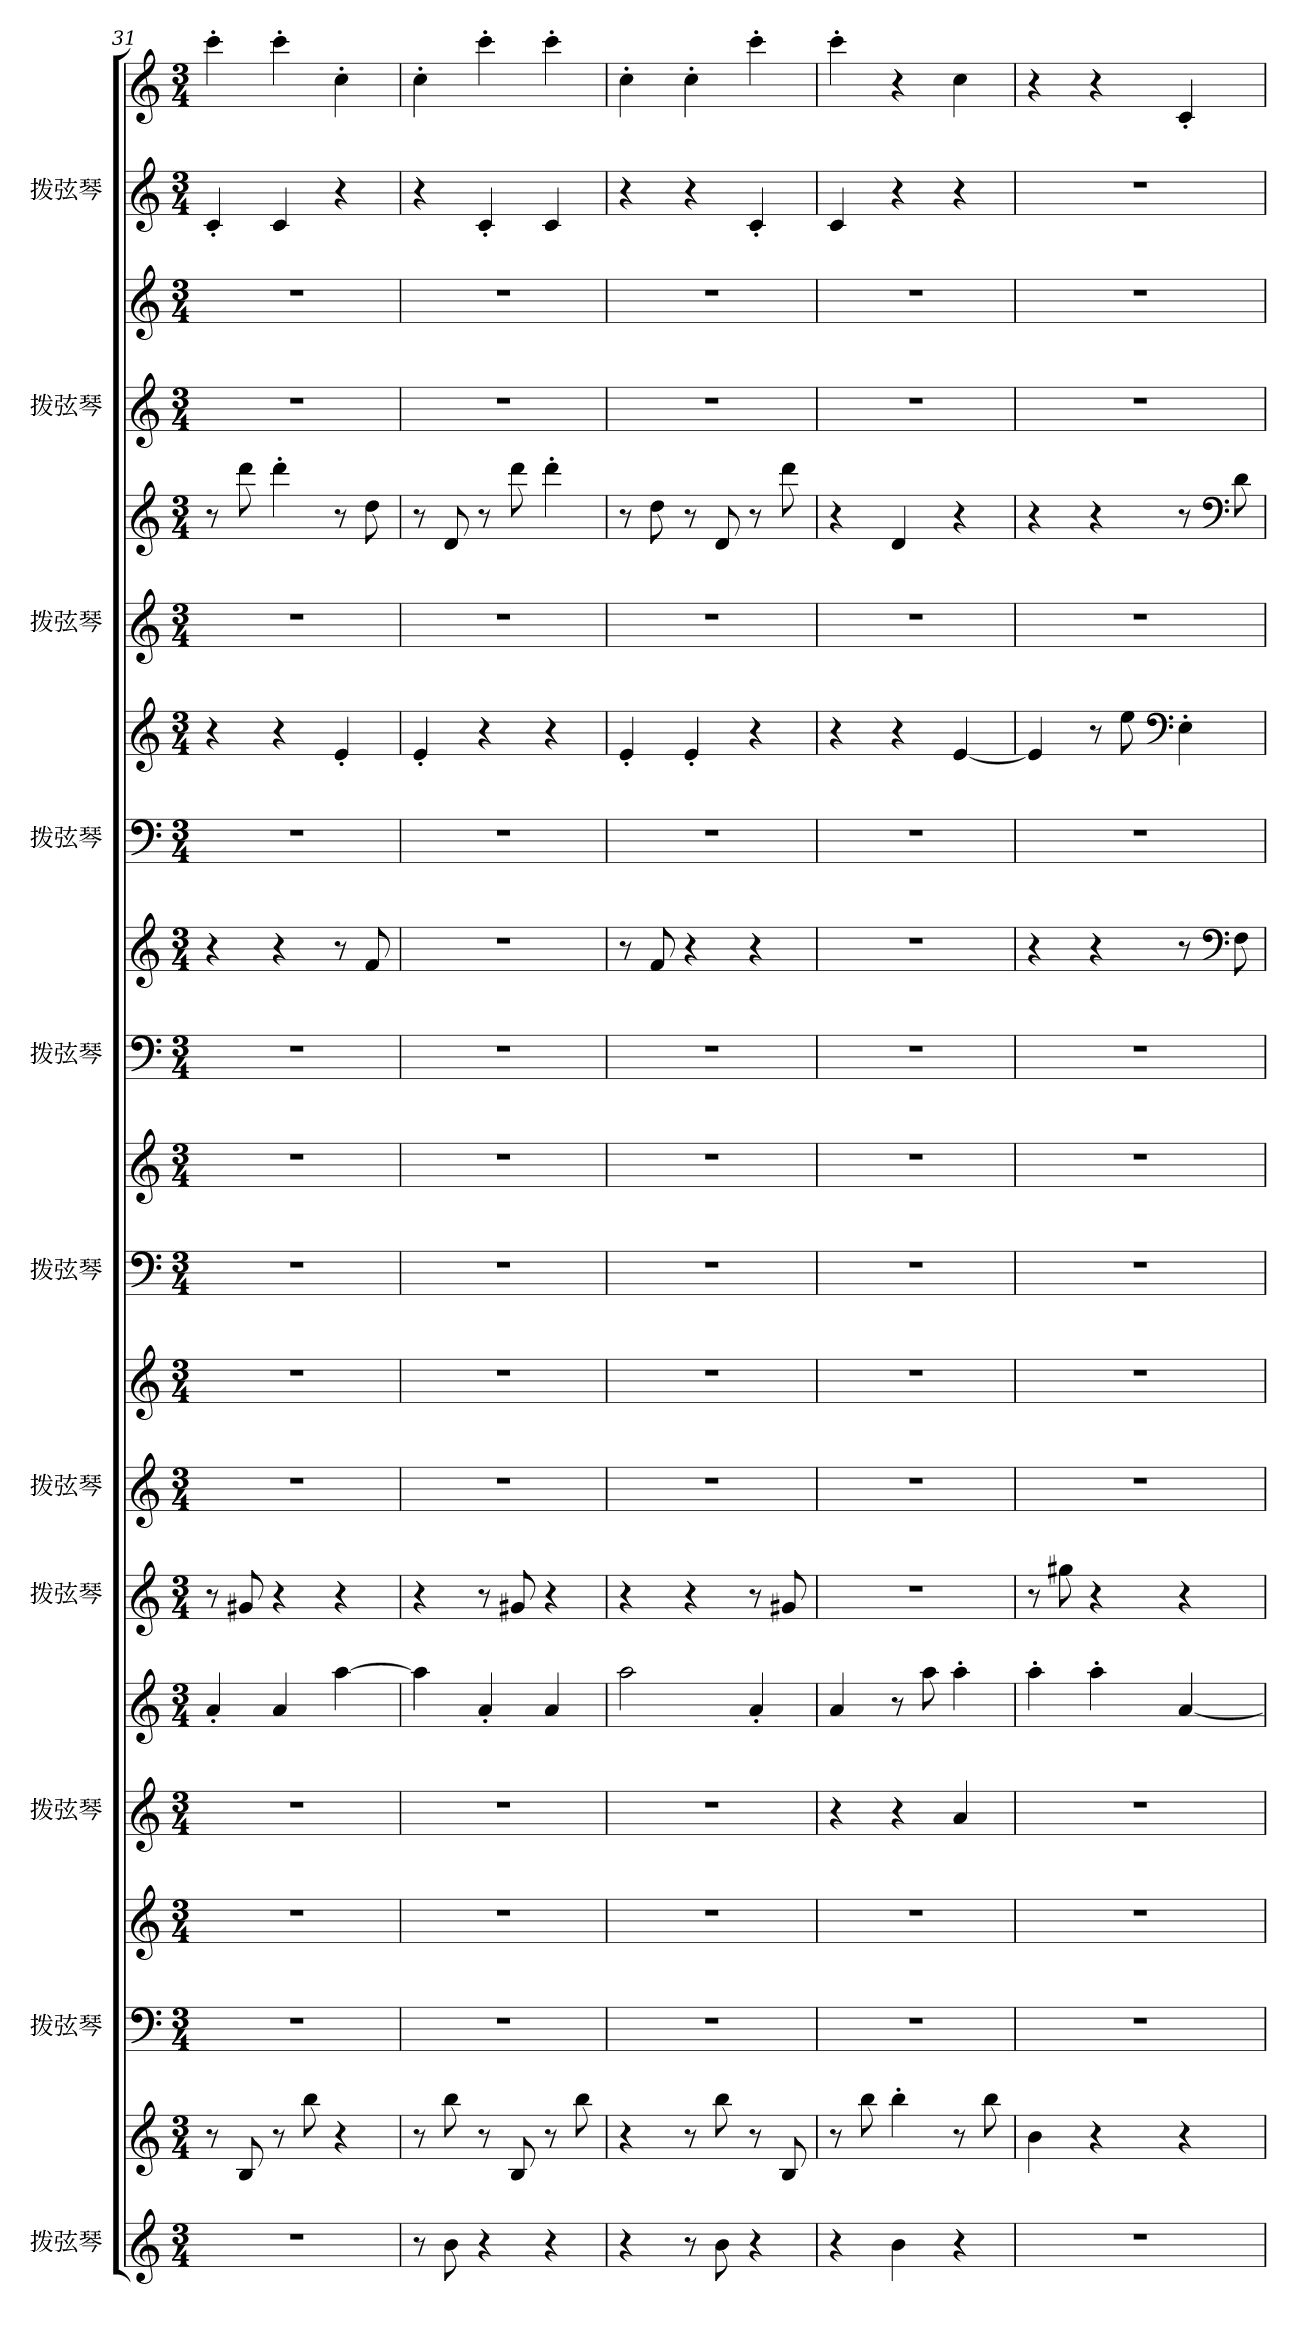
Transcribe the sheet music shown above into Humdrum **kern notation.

**kern	**kern	**kern	**kern	**kern	**kern	**kern	**kern	**kern	**kern	**kern	**kern	**kern	**kern	**kern	**kern	**kern	**kern	**kern	**kern	**kern
*part11	*part11	*part10	*part10	*part9	*part9	*part8	*part7	*part7	*part6	*part6	*part5	*part5	*part4	*part4	*part3	*part3	*part2	*part2	*part1	*part1
*staff21	*staff20	*staff19	*staff18	*staff17	*staff16	*staff15	*staff14	*staff13	*staff12	*staff11	*staff10	*staff9	*staff8	*staff7	*staff6	*staff5	*staff4	*staff3	*staff2	*staff1
*I"拨弦琴	*	*I"拨弦琴	*	*I"拨弦琴	*	*I"拨弦琴	*I"拨弦琴	*	*I"拨弦琴	*	*I"拨弦琴	*	*I"拨弦琴	*	*I"拨弦琴	*	*I"拨弦琴	*	*I"拨弦琴	*
*clefG2	*clefG2	*clefF4	*clefG2	*clefG2	*clefG2	*clefG2	*clefG2	*clefG2	*clefF4	*clefG2	*clefF4	*clefG2	*clefF4	*clefG2	*clefG2	*clefG2	*clefG2	*clefG2	*clefG2	*clefG2
*k[]	*k[]	*k[]	*k[]	*k[]	*k[]	*k[]	*k[]	*k[]	*k[]	*k[]	*k[]	*k[]	*k[]	*k[]	*k[]	*k[]	*k[]	*k[]	*k[]	*k[]
*M3/4	*M3/4	*M3/4	*M3/4	*M3/4	*M3/4	*M3/4	*M3/4	*M3/4	*M3/4	*M3/4	*M3/4	*M3/4	*M3/4	*M3/4	*M3/4	*M3/4	*M3/4	*M3/4	*M3/4	*M3/4
=31	=31	=31	=31	=31	=31	=31	=31	=31	=31	=31	=31	=31	=31	=31	=31	=31	=31	=31	=31	=31
2.r	8r	2.r	2.r	2.r	4a'/	8r	2.r	2.r	2.r	2.r	2.r	4r	2.r	4r	2.r	8r	2.r	2.r	4c'/	4ccc'\
.	8B/	.	.	.	.	8g#X/	.	.	.	.	.	.	.	.	.	8ddd\	.	.	.	.
.	8r	.	.	.	4a/	4r	.	.	.	.	.	4r	.	4r	.	4ddd'\	.	.	4c/	4ccc'\
.	8bb\	.	.	.	.	.	.	.	.	.	.	.	.	.	.	.	.	.	.	.
.	4r	.	.	.	[4aa\	4r	.	.	.	.	.	8r	.	4e'/	.	8r	.	.	4r	4cc'\
.	.	.	.	.	.	.	.	.	.	.	.	8f/	.	.	.	8dd\	.	.	.	.
!!LO:PB:g=z
=32	=32	=32	=32	=32	=32	=32	=32	=32	=32	=32	=32	=32	=32	=32	=32	=32	=32	=32	=32	=32
8r	8r	2.r	2.r	2.r	4aa\]	4r	2.r	2.r	2.r	2.r	2.r	2.r	2.r	4e'/	2.r	8r	2.r	2.r	4r	4cc'\
8b\	8bb\	.	.	.	.	.	.	.	.	.	.	.	.	.	.	8d/	.	.	.	.
4r	8r	.	.	.	4a'/	8r	.	.	.	.	.	.	.	4r	.	8r	.	.	4c'/	4ccc'\
.	8B/	.	.	.	.	8g#X/	.	.	.	.	.	.	.	.	.	8ddd\	.	.	.	.
4r	8r	.	.	.	4a/	4r	.	.	.	.	.	.	.	4r	.	4ddd'\	.	.	4c/	4ccc'\
.	8bb\	.	.	.	.	.	.	.	.	.	.	.	.	.	.	.	.	.	.	.
=33	=33	=33	=33	=33	=33	=33	=33	=33	=33	=33	=33	=33	=33	=33	=33	=33	=33	=33	=33	=33
4r	4r	2.r	2.r	2.r	2aa\	4r	2.r	2.r	2.r	2.r	2.r	8r	2.r	4e'/	2.r	8r	2.r	2.r	4r	4cc'\
.	.	.	.	.	.	.	.	.	.	.	.	8f/	.	.	.	8dd\	.	.	.	.
8r	8r	.	.	.	.	4r	.	.	.	.	.	4r	.	4e'/	.	8r	.	.	4r	4cc'\
8b\	8bb\	.	.	.	.	.	.	.	.	.	.	.	.	.	.	8d/	.	.	.	.
4r	8r	.	.	.	4a'/	8r	.	.	.	.	.	4r	.	4r	.	8r	.	.	4c'/	4ccc'\
.	8B/	.	.	.	.	8g#X/	.	.	.	.	.	.	.	.	.	8ddd\	.	.	.	.
=34	=34	=34	=34	=34	=34	=34	=34	=34	=34	=34	=34	=34	=34	=34	=34	=34	=34	=34	=34	=34
4r	8r	2.r	2.r	4r	4a/	2.r	2.r	2.r	2.r	2.r	2.r	2.r	2.r	4r	2.r	4r	2.r	2.r	4c/	4ccc'\
.	8bb\	.	.	.	.	.	.	.	.	.	.	.	.	.	.	.	.	.	.	.
4b\	4bb'\	.	.	4r	8r	.	.	.	.	.	.	.	.	4r	.	4d/	.	.	4r	4r
.	.	.	.	.	8aa\	.	.	.	.	.	.	.	.	.	.	.	.	.	.	.
4r	8r	.	.	4a/	4aa'\	.	.	.	.	.	.	.	.	[4e/	.	4r	.	.	4r	4cc\
.	8bb\	.	.	.	.	.	.	.	.	.	.	.	.	.	.	.	.	.	.	.
=35	=35	=35	=35	=35	=35	=35	=35	=35	=35	=35	=35	=35	=35	=35	=35	=35	=35	=35	=35	=35
2.r	4b\	2.r	2.r	2.r	4aa'\	8r	2.r	2.r	2.r	2.r	2.r	4r	2.r	4e/]	2.r	4r	2.r	2.r	2.r	4r
.	.	.	.	.	.	8gg#X\	.	.	.	.	.	.	.	.	.	.	.	.	.	.
.	4r	.	.	.	4aa'\	4r	.	.	.	.	.	4r	.	8r	.	4r	.	.	.	4r
.	.	.	.	.	.	.	.	.	.	.	.	.	.	8ee\	.	.	.	.	.	.
*	*	*	*	*	*	*	*	*	*	*	*	*	*	*clefF4	*	*	*	*	*	*
.	4r	.	.	.	[4a/	4r	.	.	.	.	.	8r	.	4E'\	.	8r	.	.	.	4c'/
*	*	*	*	*	*	*	*	*	*	*	*	*clefF4	*	*	*	*clefF4	*	*	*	*
.	.	.	.	.	.	.	.	.	.	.	.	8F\	.	.	.	8d\	.	.	.	.
=	=	=	=	=	=	=	=	=	=	=	=	=	=	=	=	=	=	=	=	=
*-	*-	*-	*-	*-	*-	*-	*-	*-	*-	*-	*-	*-	*-	*-	*-	*-	*-	*-	*-	*-
